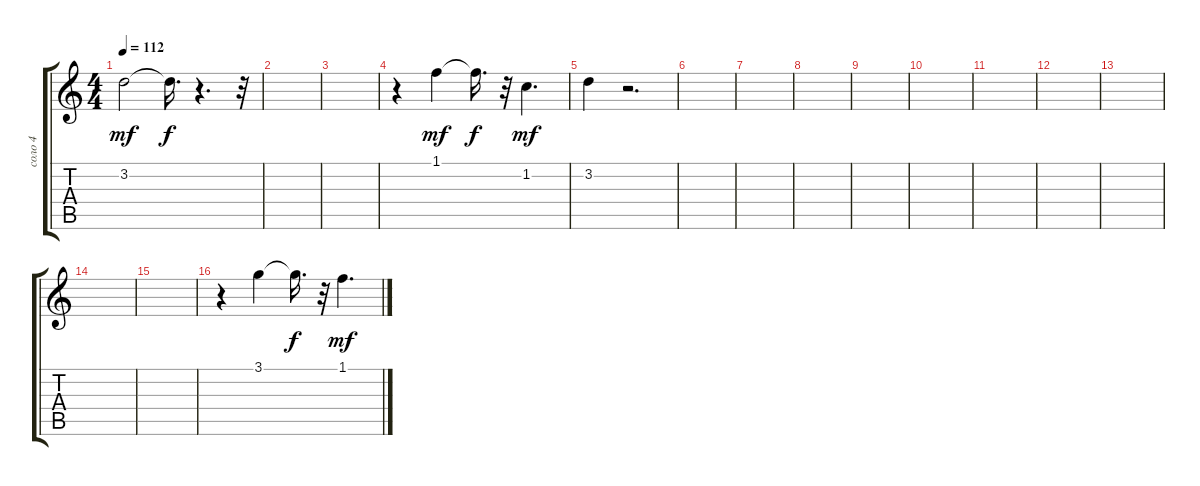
\track ("соло 4" "соло 4") {instrument slapbass1}
\staff {score tabs}
\tuning (E4 B3 G3 D3 A2 E2) {hide}
\ts (4 4)
\tempo 112
\clef g2
\ks c
3.2.2{dy mf} 3.2{t}.16{d dy f} r.4{d} r.32 |
|
|
r.4 1.1.4{dy mf} 1.1{t}.16{d dy f} r.32 1.2.4{d dy mf} |
3.2.4 r.2{d} |
|
|
|
|
|
|
|
|
|
|
r.4 3.1.4 3.1{t}.16{d dy f} r.32 1.1.4{d dy mf}
